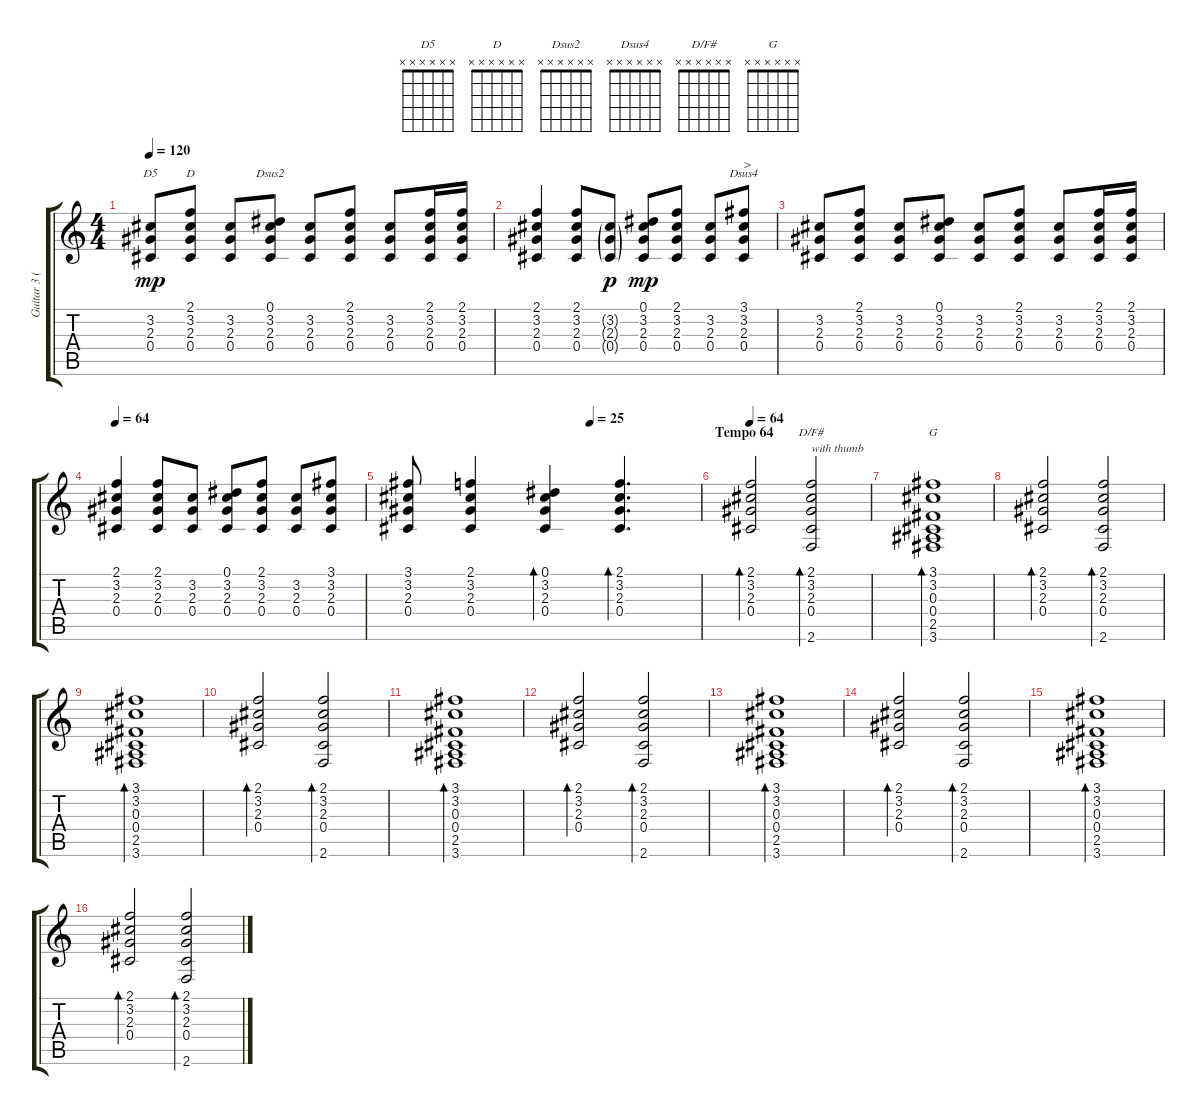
\track ("Guitar 3 (Duff)" "Guitar 3 (") {instrument acousticguitarsteel}
\staff {score tabs}
\tuning (Eb4 Bb3 Gb3 Db3 Ab2 Eb2) {hide}
\chord ("D5" x x x x x x)
\chord ("D" x x x x x x)
\chord ("Dsus2" x x x x x x)
\chord ("Dsus4" x x x x x x)
\chord ("D/F#" x x x x x x)
\chord ("G" x x x x x x)
\ts (4 4)
\tempo 120
\clef g2
\ks c
(3.2 2.3 0.4).8{ch "D5" dy mp} (2.1 3.2 2.3 0.4).8{ch "D"} (3.2 2.3 0.4).8 (0.1 3.2 2.3 0.4).8{ch "Dsus2"} (3.2 2.3 0.4).8 (2.1 3.2 2.3 0.4).8 (3.2 2.3 0.4).8 (2.1 3.2 2.3 0.4).16 (2.1 3.2 2.3 0.4).16 |
(2.1 3.2 2.3 0.4).4 (2.1 3.2 2.3 0.4).8 (3.2{g} 2.3{g} 0.4{g}).8{dy p} (0.1 3.2 2.3 0.4).8{dy mp} (2.1 3.2 2.3 0.4).8 (3.2 2.3 0.4).8 (3.1 3.2 2.3 0.4).8{ch "Dsus4" txt ">"} |
(3.2 2.3 0.4).8 (2.1 3.2 2.3 0.4).8 (3.2 2.3 0.4).8 (0.1 3.2 2.3 0.4).8 (3.2 2.3 0.4).8 (2.1 3.2 2.3 0.4).8 (3.2 2.3 0.4).8 (2.1 3.2 2.3 0.4).16 (2.1 3.2 2.3 0.4).16 |
\tempo 64
(2.1 3.2 2.3 0.4).4 (2.1 3.2 2.3 0.4).8 (3.2 2.3 0.4).8 (0.1 3.2 2.3 0.4).8 (2.1 3.2 2.3 0.4).8 (3.2 2.3 0.4).8 (3.1 3.2 2.3 0.4).8 |
\tempo (25 0.625)
(3.1 3.2 2.3 0.4).8 (2.1 3.2 2.3 0.4).4 (0.1 3.2 2.3 0.4).4{bd 120} (2.1 3.2 2.3 0.4).4{d bd 120} |
\section ("" "Tempo 64")
\tempo 64
(2.1 3.2 2.3 0.4).2{bd 120} (2.1 3.2 2.3 0.4 2.6).2{bd 120 ch "D/F#" txt "with thumb"} |
(3.1 3.2 0.3 0.4 2.5 3.6).1{bd 120 ch "G"} |
(2.1 3.2 2.3 0.4).2{bd 120} (2.1 3.2 2.3 0.4 2.6).2{bd 120} |
(3.1 3.2 0.3 0.4 2.5 3.6).1{bd 120} |
(2.1 3.2 2.3 0.4).2{bd 120} (2.1 3.2 2.3 0.4 2.6).2{bd 120} |
(3.1 3.2 0.3 0.4 2.5 3.6).1{bd 120} |
(2.1 3.2 2.3 0.4).2{bd 120} (2.1 3.2 2.3 0.4 2.6).2{bd 120} |
(3.1 3.2 0.3 0.4 2.5 3.6).1{bd 120} |
(2.1 3.2 2.3 0.4).2{bd 120} (2.1 3.2 2.3 0.4 2.6).2{bd 120} |
(3.1 3.2 0.3 0.4 2.5 3.6).1{bd 120} |
(2.1 3.2 2.3 0.4).2{bd 120} (2.1 3.2 2.3 0.4 2.6).2{bd 120}
